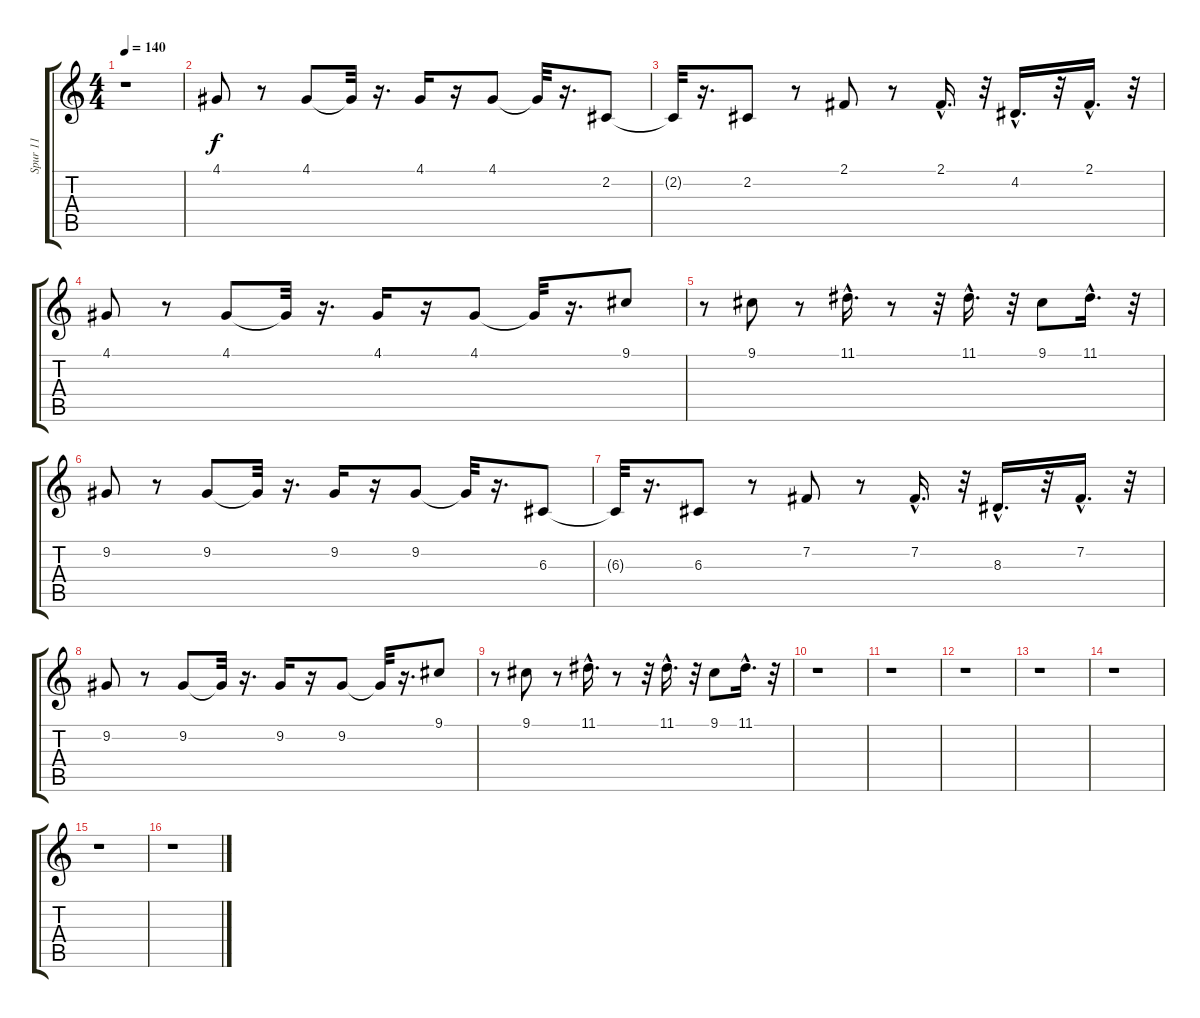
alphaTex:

\track ("Spur 11" "Spur 11") {instrument lead6voice}
\staff {score tabs}
\tuning (E4 B3 G3 D3 A2 E2) {hide}
\ts (4 4)
\tempo 140
\clef g2
\ks c
r.1{dy f} |
4.1.8 r.8 4.1.8 4.1{t}.32 r.16{d} 4.1.16 r.16 4.1.8 4.1{t}.32 r.16{d} 2.2.8 |
2.2{t}.32 r.16{d} 2.2.8 r.8 2.1.8 r.8 2.1{hac}.16{d} r.32 4.2{hac}.16{d} r.32 2.1{hac}.16{d} r.32 |
4.1.8 r.8 4.1.8 4.1{t}.32 r.16{d} 4.1.16 r.16 4.1.8 4.1{t}.32 r.16{d} 9.1.8 |
r.8 9.1.8 r.8 11.1{hac}.16{d} r.8 r.32 11.1{hac}.16{d} r.32 9.1.8 11.1{hac}.16{d} r.32 |
9.2.8 r.8 9.2.8 9.2{t}.32 r.16{d} 9.2.16 r.16 9.2.8 9.2{t}.32 r.16{d} 6.3.8 |
6.3{t}.32 r.16{d} 6.3.8 r.8 7.2.8 r.8 7.2{hac}.16{d} r.32 8.3{hac}.16{d} r.32 7.2{hac}.16{d} r.32 |
9.2.8 r.8 9.2.8 9.2{t}.32 r.16{d} 9.2.16 r.16 9.2.8 9.2{t}.32 r.16{d} 9.1.8 |
r.8 9.1.8 r.8 11.1{hac}.16{d} r.8 r.32 11.1{hac}.16{d} r.32 9.1.8 11.1{hac}.16{d} r.32 |
r.1 |
r.1 |
r.1 |
r.1 |
r.1 |
r.1 |
r.1
